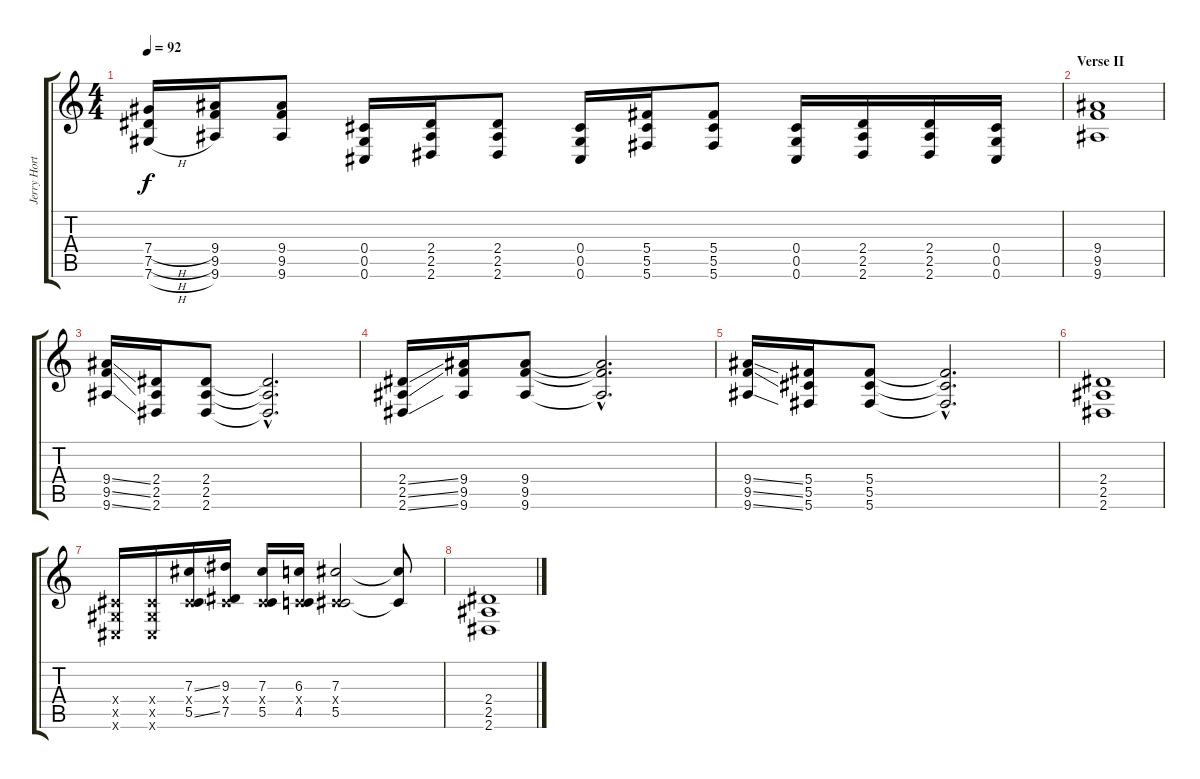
\track ("Jerry Horton - Overdrive Guitar " "Jerry Hort") {instrument overdrivenguitar}
\staff {score tabs}
\tuning (Eb4 Bb3 Gb3 Db3 Ab2 Db2) {hide}
\ts (4 4)
\tempo 92
\clef g2
\ks c
(7.4{h} 7.5{h} 7.6{h}).16{dy f} (9.4 9.5 9.6).16 (9.4 9.5 9.6).8 (0.4 0.5 0.6).16 (2.4 2.5 2.6).16 (2.4 2.5 2.6).8 (0.4 0.5 0.6).16 (5.4 5.5 5.6).16 (5.4 5.5 5.6).8 (0.4 0.5 0.6).16 (2.4 2.5 2.6).16 (2.4 2.5 2.6).16 (0.4 0.5 0.6).16 |
\section ("" "Verse II")
(9.4 9.5 9.6).1 |
(9.4{ss} 9.5{ss} 9.6{ss}).16 (2.4 2.5 2.6).16 (2.4 2.5 2.6).8 (2.4{hac t} 2.5{hac t} 2.6{hac t}).2{d} |
(2.4{ss} 2.5{ss} 2.6{ss}).16 (9.4 9.5 9.6).16 (9.4 9.5 9.6).8 (9.4{hac t} 9.5{hac t} 9.6{hac t}).2{d} |
(9.4{ss} 9.5{ss} 9.6{ss}).16 (5.4 5.5 5.6).16 (5.4 5.5 5.6).8 (5.4{hac t} 5.5{hac t} 5.6{hac t}).2{d} |
(2.4 2.5 2.6).1 |
(0.4{x} 0.5{x} 0.6{x}).16 (0.4{x} 0.5{x} 0.6{x}).16 (7.3{ss} 0.4{x} 5.5{ss}).16 (9.3 0.4{x} 7.5).16 (7.3 0.4{x} 5.5).16 (6.3 0.4{x} 4.5).16 (7.3 0.4{x} 5.5).2 (7.3{t} 5.5{t}).8 |
(2.4 2.5 2.6).1
